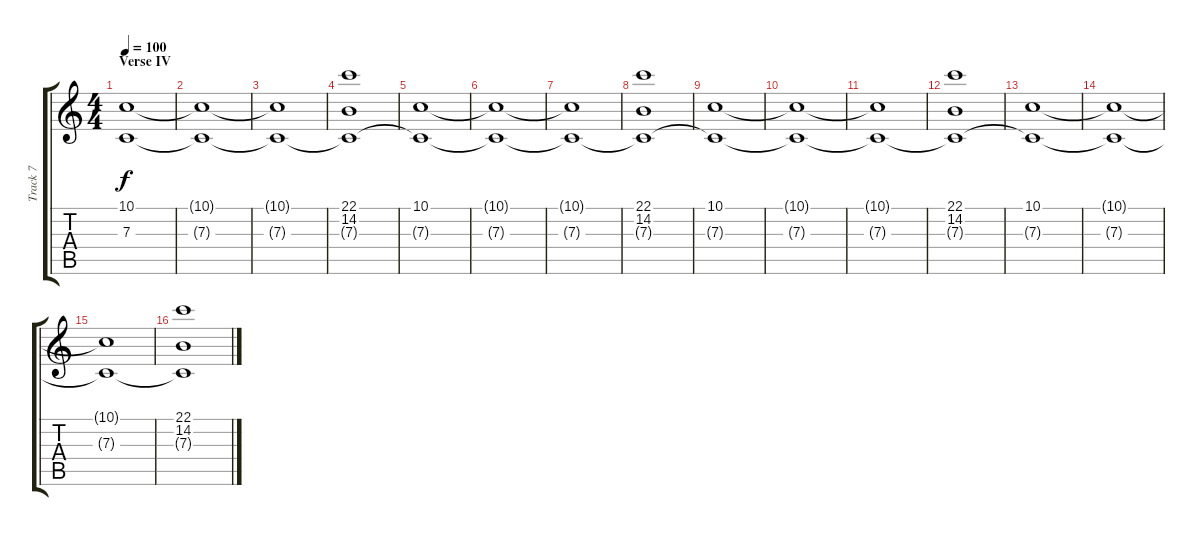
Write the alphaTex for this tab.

\track ("Track 7" "Track 7") {instrument stringensemble1}
\staff {score tabs}
\tuning (D4 A3 F3 C3 G2 C2) {hide}
\ts (4 4)
\section ("" "Verse IV")
\tempo 100
\clef g2
\ks c
(10.1 7.3).1{dy f} |
(10.1{t} 7.3{t}).1 |
(10.1{t} 7.3{t}).1 |
(22.1 14.2 7.3{t}).1 |
(10.1 7.3{t}).1 |
(10.1{t} 7.3{t}).1 |
(10.1{t} 7.3{t}).1 |
(22.1 14.2 7.3{t}).1 |
(10.1 7.3{t}).1 |
(10.1{t} 7.3{t}).1 |
(10.1{t} 7.3{t}).1 |
(22.1 14.2 7.3{t}).1 |
(10.1 7.3{t}).1 |
(10.1{t} 7.3{t}).1 |
(10.1{t} 7.3{t}).1 |
(22.1 14.2 7.3{t}).1
